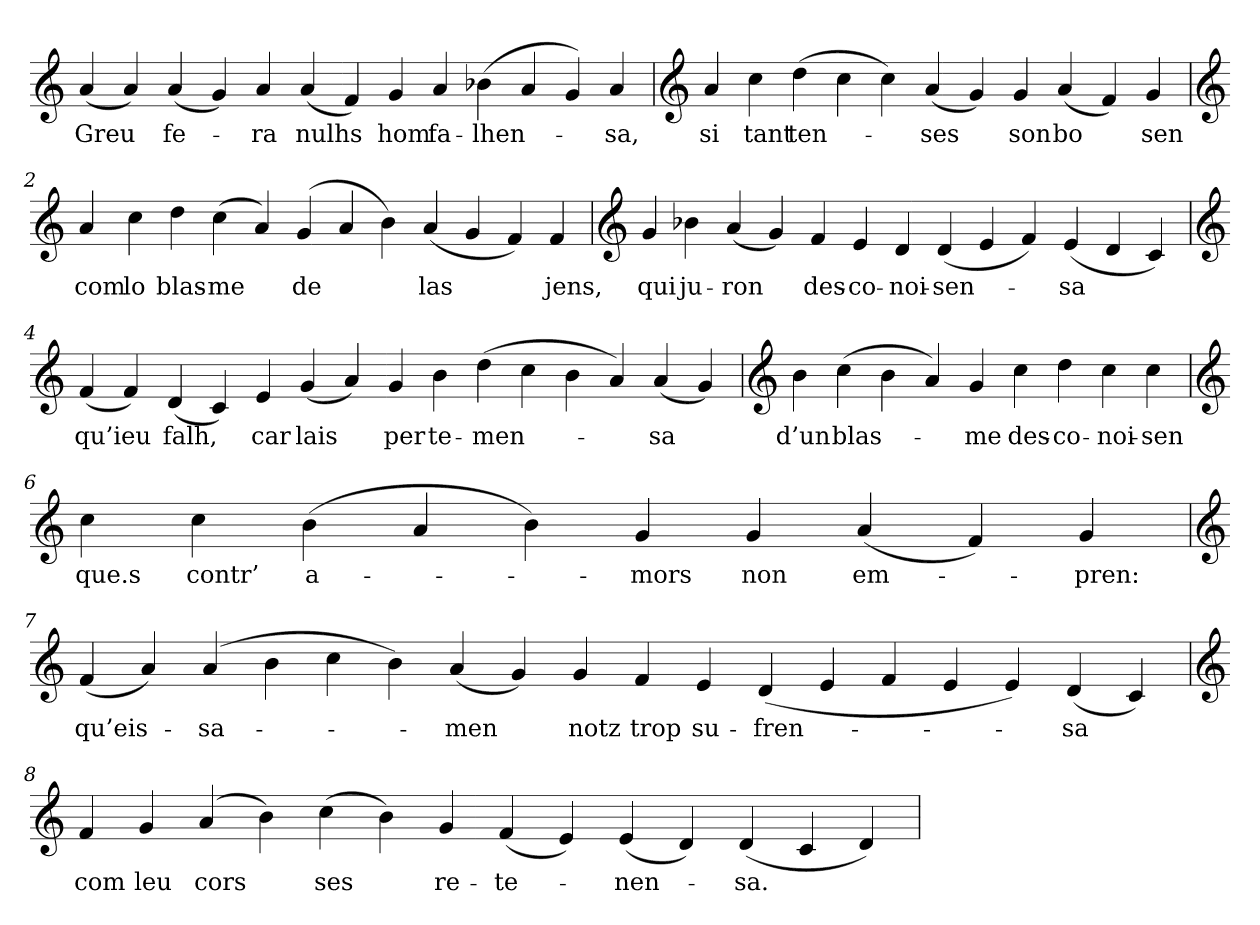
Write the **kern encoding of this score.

**kern	**text
*part1	*part1
*staff1	*staff1
*clefG2	*
=	=
(4a	Greu
4a)	.
(4a	fe-
4g)	.
4a	-ra
(4a	nulhs
4f)	.
4g	hom
4a	fa-
(4b-X	-lhen-
4a	.
4g)	.
4a	-sa,
=1	=1
*clefG2	*
4a	si
4cc	tant
(4dd	ten-
4cc	.
4cc)	.
(4a	-ses
4g)	.
4g	son
(4a	bo
4f)	.
4g	sen
=2	=2
*clefG2	*
4a	com
4cc	lo
4dd	blas-
(4cc	-me
4a)	.
(4g	de
4a	.
4b)	.
(4a	las
4g	.
4f)	.
4f	jens,
=3	=3
*clefG2	*
4g	qui
4b-X	ju-
(4a	-ron
4g)	.
4f	des-
4e	-co-
4d	-noi-
(4d	-sen-
4e	.
4f)	.
(4e	-sa
4d	.
4c)	.
=4	=4
*clefG2	*
(4f	qu’ieu
4f)	.
(4d	falh,
4c)	.
4e	car
(4g	lais
4a)	.
4g	per
4b	te-
(4dd	-men-
4cc	.
4b	.
4a)	.
(4a	-sa
4g)	.
=5	=5
*clefG2	*
4b	d’un
(4cc	blas-
4b	.
4a)	.
4g	-me
4cc	des-
4dd	-co-
4cc	-noi-
4cc	-sen
=6	=6
*clefG2	*
4cc	que.s
4cc	contr’
(4b	a-
4a	.
4b)	.
4g	-mors
4g	non
(4a	em-
4f)	.
4g	-pren:
=7	=7
*clefG2	*
(4f	qu’eis-
4a)	.
(4a	-sa-
4b	.
4cc	.
4b)	.
(4a	-men
4g)	.
4g	notz
4f	trop
4e	su-
(4d	-fren-
4e	.
4f	.
4e	.
4e)	.
(4d	-sa
4c)	.
=8	=8
*clefG2	*
4f	com
4g	leu
(4a	cors
4b)	.
(4cc	ses
4b)	.
4g	re-
(4f	-te-
4e)	.
(4e	-nen-
4d)	.
(4d	-sa.
4c	.
4d)	.
=	=
*-	*-
